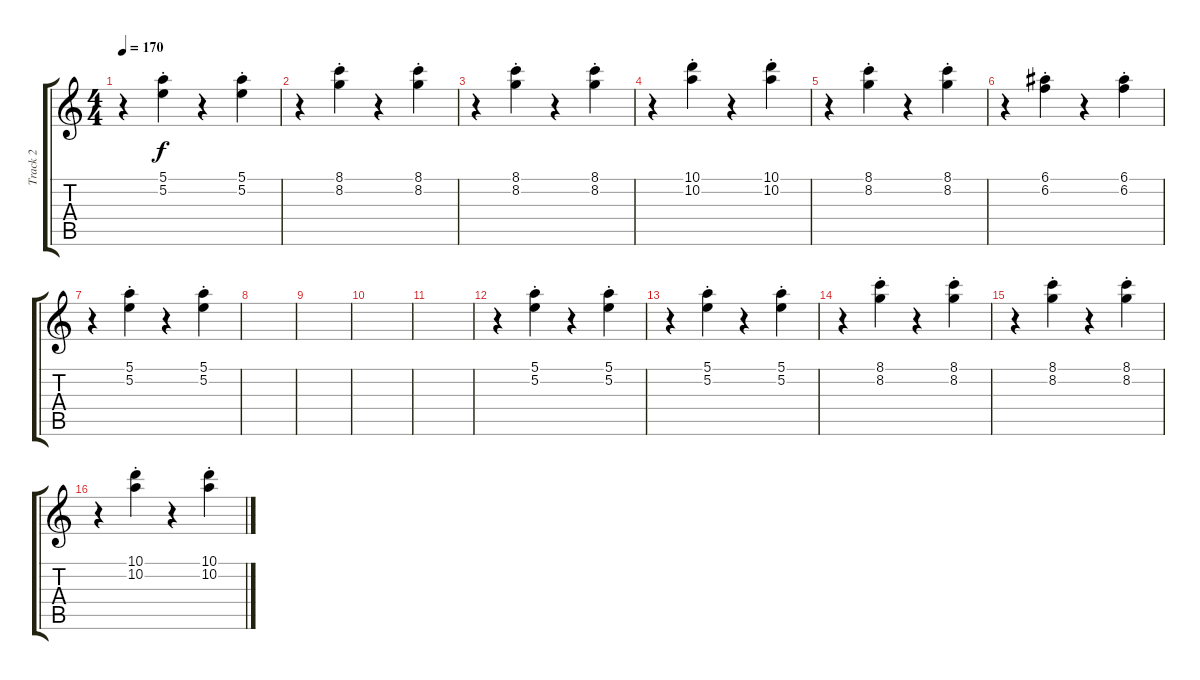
\track ("Track 2" "Track 2") {instrument acousticguitarsteel}
\staff {score tabs}
\tuning (E4 B3 G3 D3 A2 E2) {hide}
\ts (4 4)
\tempo 170
\clef g2
\ks c
r.4{dy f} (5.1{st} 5.2).4 r.4 (5.1{st} 5.2).4 |
r.4 (8.1{st} 8.2).4 r.4 (8.1{st} 8.2).4 |
r.4 (8.1{st} 8.2).4 r.4 (8.1{st} 8.2).4 |
r.4 (10.1 10.2{st}).4 r.4 (10.1 10.2{st}).4 |
r.4 (8.1 8.2{st}).4 r.4 (8.1 8.2{st}).4 |
r.4 (6.1 6.2{st}).4 r.4 (6.1 6.2{st}).4 |
r.4 (5.1 5.2{st}).4 r.4 (5.1 5.2{st}).4 |
|
|
|
|
r.4 (5.1{st} 5.2).4 r.4 (5.1{st} 5.2).4 |
r.4 (5.1{st} 5.2).4 r.4 (5.1{st} 5.2).4 |
r.4 (8.1{st} 8.2).4 r.4 (8.1{st} 8.2).4 |
r.4 (8.1{st} 8.2).4 r.4 (8.1{st} 8.2).4 |
r.4 (10.1 10.2{st}).4 r.4 (10.1 10.2{st}).4
